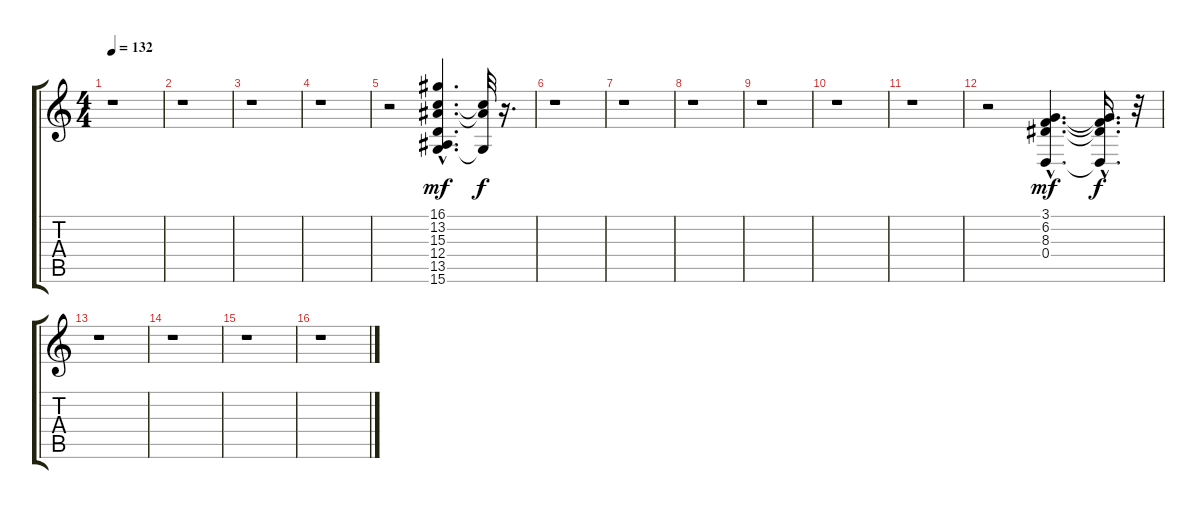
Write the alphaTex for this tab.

\track "" {instrument synthbrass1}
\staff {score tabs}
\tuning (E4 B3 G3 D3 A2 E2) {hide}
\ts (4 4)
\tempo 132
\clef g2
\ks c
r.1{dy mf} |
r.1 |
r.1 |
r.1 |
r.2 (16.1 13.2{hac} 15.3{hac} 12.4 13.5 15.6{hac}).4{d} (13.2{t} 15.3{t} 15.6{t}).32{dy f} r.16{d} |
r.1 |
r.1 |
r.1 |
r.1 |
r.1 |
r.1 |
r.2 (3.1{hac} 6.2{hac} 8.3{hac} 0.4{hac}).4{d dy mf} (3.1{hac t} 6.2{t} 8.3{hac t} 0.4{t}).16{d dy f} r.32 |
r.1 |
r.1 |
r.1 |
r.1
